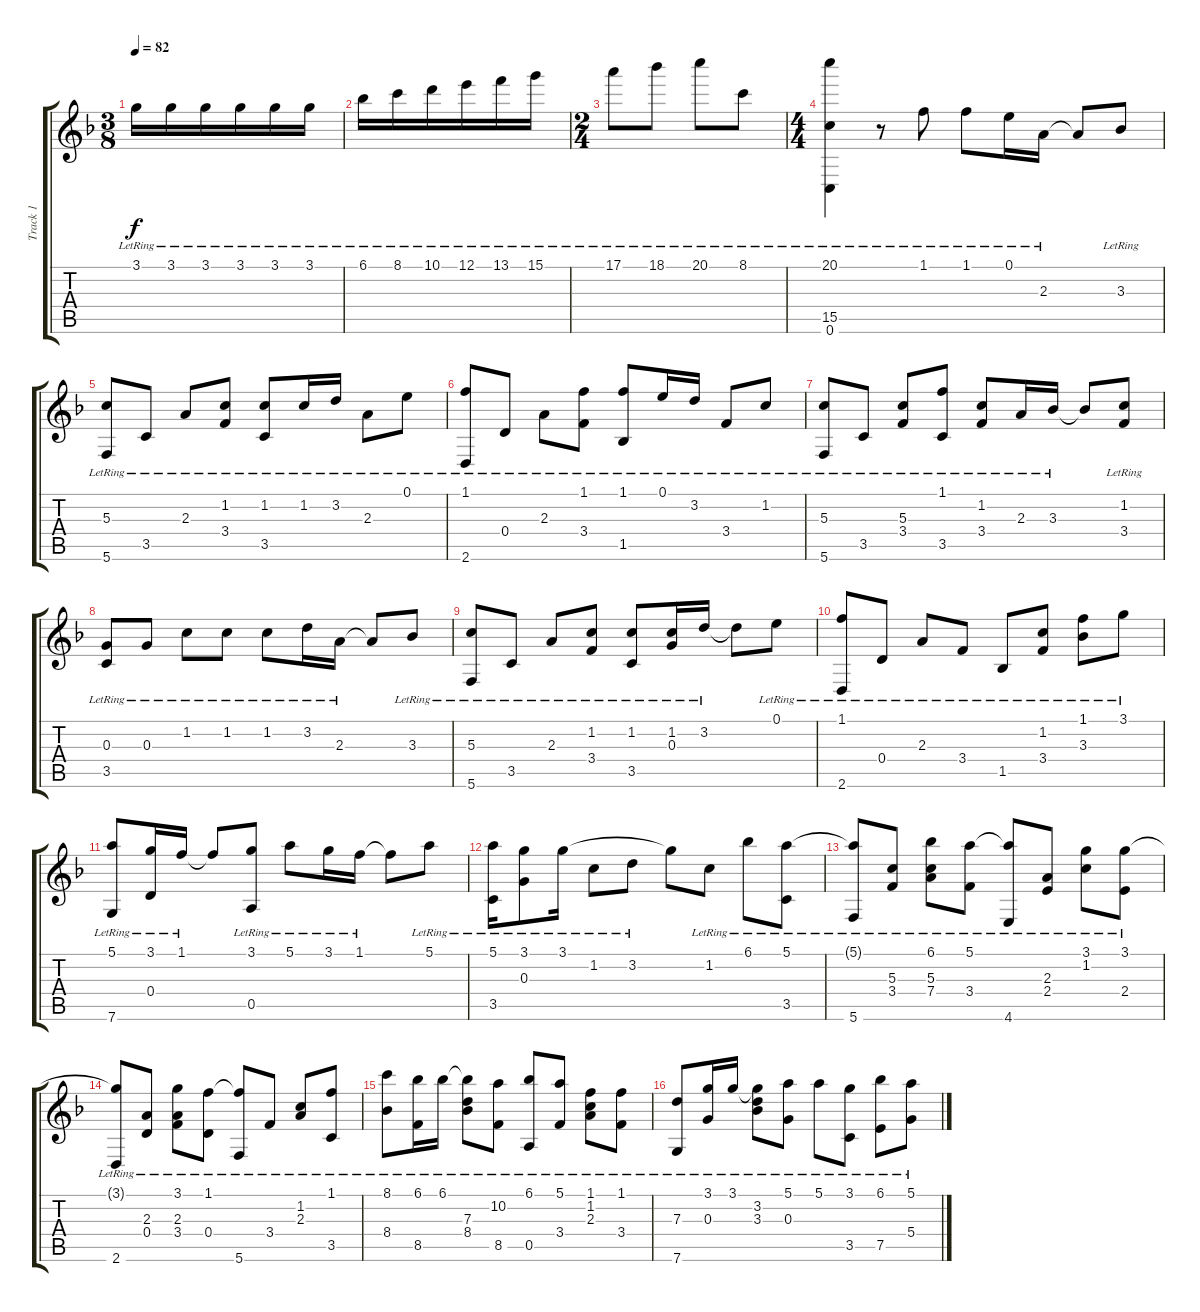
\track ("Track 1" "Track 1") {instrument acousticguitarnylon}
\staff {score tabs}
\tuning (E4 B3 G3 D3 A2 C2) {hide}
\ts (3 8)
\tempo 82
\clef g2
\ks f
3.1{lr}.16{dy f} 3.1{lr}.16 3.1{lr}.16 3.1{lr}.16 3.1{lr}.16 3.1{lr}.16 |
6.1{lr}.16 8.1{lr}.16 10.1{lr}.16 12.1{lr}.16 13.1{lr}.16 15.1{lr}.16 |
\ts (2 4)
17.1{lr}.8 18.1{lr}.8 20.1{lr}.8 8.1{lr}.8 |
\ts (4 4)
(20.1{lr} 15.5{lr} 0.6{lr}).4 r.8 1.1{lr}.8 1.1{lr}.8 0.1{lr}.16 2.3{lr}.16 2.3{t}.8 3.3{lr}.8 |
(5.3{lr} 5.6{lr}).8 3.5{lr}.8 2.3{lr}.8 (1.2{lr} 3.4{lr}).8 (1.2{lr} 3.5{lr}).8 1.2{lr}.16 3.2{lr}.16 2.3{lr}.8 0.1{lr}.8 |
(1.1{lr} 2.6{lr}).8 0.4{lr}.8 2.3{lr}.8 (1.1{lr} 3.4{lr}).8 (1.1{lr} 1.5{lr}).8 0.1{lr}.16 3.2{lr}.16 3.4{lr}.8 1.2{lr}.8 |
(5.3{lr} 5.6{lr}).8 3.5{lr}.8 (5.3{lr} 3.4{lr}).8 (1.1{lr} 3.5{lr}).8 (1.2{lr} 3.4{lr}).8 2.3{lr}.16 3.3{lr}.16 3.3{t}.8 (1.2{lr} 3.4{lr}).8 |
(0.3{lr} 3.5{lr}).8 0.3{lr}.8 1.2{lr}.8 1.2{lr}.8 1.2{lr}.8 3.2{lr}.16 2.3{lr}.16 2.3{t}.8 3.3{lr}.8 |
(5.3{lr} 5.6{lr}).8 3.5{lr}.8 2.3{lr}.8 (1.2{lr} 3.4{lr}).8 (1.2{lr} 3.5{lr}).8 (1.2{lr} 0.3{lr}).16 3.2{lr}.16 3.2{t}.8 0.1{lr}.8 |
(1.1{lr} 2.6{lr}).8 0.4{lr}.8 2.3{lr}.8 3.4{lr}.8 1.5{lr}.8 (1.2{lr} 3.4{lr}).8 (1.1{lr} 3.3{lr}).8 3.1{lr}.8 |
(5.1{lr} 7.6{lr}).8 (3.1{lr} 0.4{lr}).16 1.1{lr}.16 1.1{t}.8 (3.1{lr} 0.5{lr}).8 5.1{lr}.8 3.1{lr}.16 1.1{lr}.16 1.1{t}.8 5.1{lr}.8 |
(5.1{lr} 3.5{lr}).16 (3.1{lr} 0.3{lr}).8 3.1{lr}.16 1.2{lr}.8 3.2{lr}.8 3.1{t}.8 1.2{lr}.8 6.1{lr}.8 (5.1{lr} 3.5{lr}).8 |
(5.1{t} 5.6{lr}).8 (5.3{lr} 3.4{lr}).8 (6.1{lr} 5.3{lr} 7.4{lr}).8 (5.1{lr} 3.4{lr}).8 (5.1{t} 4.6{lr}).8 (2.3{lr} 2.4{lr}).8 (3.1{lr} 1.2{lr}).8 (3.1{lr} 2.4{lr}).8 |
(3.1{t} 2.6{lr}).8 (2.3{lr} 0.4{lr}).8 (3.1{lr} 2.3{lr} 3.4{lr}).8 (1.1{lr} 0.4{lr}).8 (1.1{t} 5.6{lr}).8 3.4{lr}.8 (1.2{lr} 2.3{lr}).8 (1.1{lr} 3.5{lr}).8 |
(8.1{lr} 8.4{lr}).8 (6.1{lr} 8.5{lr}).16 6.1{lr}.16 (6.1{t} 7.3{lr} 8.4{lr}).8 (10.2{lr} 8.5{lr}).8 (6.1{lr} 0.5{lr}).8 (5.1{lr} 3.4{lr}).8 (1.1{lr} 1.2{lr} 2.3{lr}).8 (1.1{lr} 3.4{lr}).8 |
(7.3{lr} 7.6{lr}).8 (3.1{lr} 0.3{lr}).16 3.1{lr}.16 (3.1{t} 3.2{lr} 3.3{lr}).8 (5.1{lr} 0.3{lr}).8 5.1{lr}.8 (3.1{lr} 3.5{lr}).8 (6.1{lr} 7.5{lr}).8 (5.1{lr} 5.4{lr}).8
